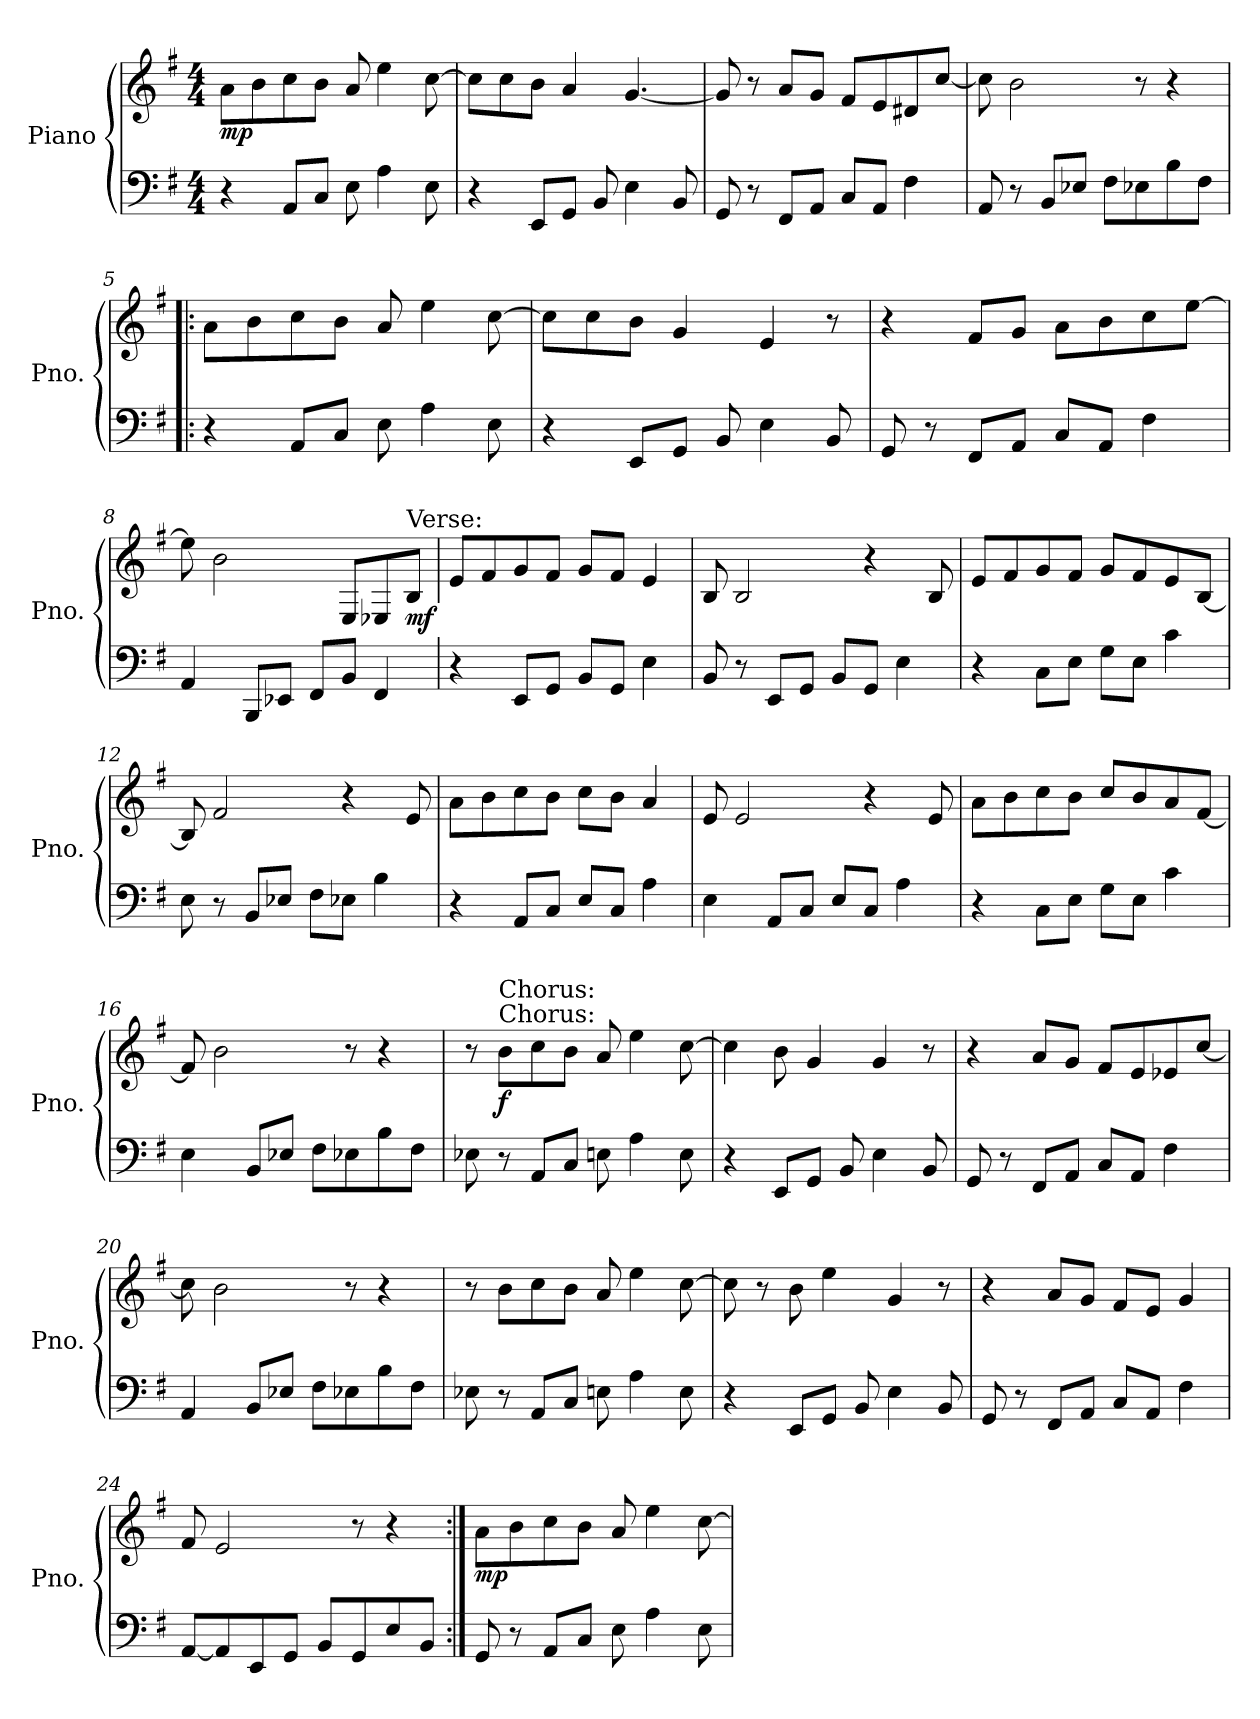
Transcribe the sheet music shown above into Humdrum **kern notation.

**kern	**kern	**dynam
*part1	*part1	*part1
*staff2	*staff1	*staff1/2
*I"Piano	*	*
*I'Pno.	*	*
*clefF4	*clefG2	*
*k[f#]	*k[f#]	*
*M4/4	*M4/4	*
*MM95	*MM95	*
=1	=1	=1
!	!	!LO:DY:b
4r	8a\L	mp
.	8b\	.
8AA/L	8cc\	.
8C/J	8b\J	.
8E\	8a/	.
4A\	4ee\	.
8E\	[8cc\	.
=2	=2	=2
4r	8cc\L]	.
.	8cc\	.
8EE/L	8b\J	.
8GG/J	4a/	.
8BB/	.	.
4E\	[4.g/	.
8BB/	.	.
=3	=3	=3
8GG/	8g/]	.
8r	8r	.
8FF#/L	8a/L	.
8AA/J	8g/J	.
8C/L	8f#/L	.
8AA/J	8e/	.
4F#\	8d#X/	.
.	[8cc/J	.
=4	=4	=4
8AA/	8cc\]	.
8r	2b\	.
8BB/L	.	.
8E-X/J	.	.
8F#\L	.	.
8E-X\	8r	.
8B\	4r	.
8F#\J	.	.
!!LO:LB:g=z
=5!|:	=5!|:	=5!|:
4r	8a\L	.
.	8b\	.
8AA/L	8cc\	.
8C/J	8b\J	.
8E\	8a/	.
4A\	4ee\	.
8E\	[8cc\	.
=6	=6	=6
4r	8cc\L]	.
.	8cc\	.
8EE/L	8b\J	.
8GG/J	4g/	.
8BB/	.	.
4E\	4e/	.
8BB/	8r	.
=7	=7	=7
8GG/	4r	.
8r	.	.
8FF#/L	8f#/L	.
8AA/J	8g/J	.
8C/L	8a\L	.
8AA/J	8b\	.
4F#\	8cc\	.
.	[8ee\J	.
=8	=8	=8
4AA/	8ee\]	.
.	2b\	.
8BBB/L	.	.
8EE-X/J	.	.
8FF#/L	.	.
8BB/J	8E/L	.
4FF#/	8E-X/	.
!	!LO:TX:a:t=Verse&colon;	!
!	!	!LO:DY:b
.	8B/J	mf
=9	=9	=9
4r	8e/L	.
.	8f#/	.
8EE/L	8g/	.
8GG/J	8f#/J	.
8BB/L	8g/L	.
8GG/J	8f#/J	.
4E\	4e/	.
!!LO:LB:g=z
=10	=10	=10
8BB/	8B/	.
8r	2B/	.
8EE/L	.	.
8GG/J	.	.
8BB/L	.	.
8GG/J	4r	.
4E\	.	.
.	8B/	.
=11	=11	=11
4r	8e/L	.
.	8f#/	.
8C\L	8g/	.
8E\J	8f#/J	.
8G\L	8g/L	.
8E\J	8f#/	.
4c\	8e/	.
.	[8B/J	.
=12	=12	=12
8E\	8B/]	.
8r	2f#/	.
8BB/L	.	.
8E-X/J	.	.
8F#\L	.	.
8E-X\J	4r	.
4B\	.	.
.	8e/	.
=13	=13	=13
4r	8a\L	.
.	8b\	.
8AA/L	8cc\	.
8C/J	8b\J	.
8E/L	8cc\L	.
8C/J	8b\J	.
4A\	4a/	.
=14	=14	=14
4E\	8e/	.
.	2e/	.
8AA/L	.	.
8C/J	.	.
8E/L	.	.
8C/J	4r	.
4A\	.	.
.	8e/	.
!!LO:LB:g=z
=15	=15	=15
4r	8a\L	.
.	8b\	.
8C\L	8cc\	.
8E\J	8b\J	.
8G\L	8cc/L	.
8E\J	8b/	.
4c\	8a/	.
.	[8f#/J	.
=16	=16	=16
4E\	8f#/]	.
.	2b\	.
8BB/L	.	.
8E-X/J	.	.
8F#\L	.	.
8E-X\	8r	.
8B\	4r	.
8F#\J	.	.
=17	=17	=17
8E-X\	8r	.
!	!LO:TX:a:t=Chorus&colon;	!
!	!LO:TX:a:t=Chorus&colon;	!
!	!	!LO:DY:b
8r	8b\L	f
8AA/L	8cc\	.
8C/J	8b\J	.
8En\	8a/	.
4A\	4ee\	.
8E\	[8cc\	.
=18	=18	=18
4r	4cc\]	.
8EE/L	8b\	.
8GG/J	4g/	.
8BB/	.	.
4E\	4g/	.
8BB/	8r	.
=19	=19	=19
8GG/	4r	.
8r	.	.
8FF#/L	8a/L	.
8AA/J	8g/J	.
8C/L	8f#/L	.
8AA/J	8e/	.
4F#\	8e-X/	.
.	[8cc/J	.
!!LO:LB:g=z
=20	=20	=20
4AA/	8cc\]	.
.	2b\	.
8BB/L	.	.
8E-X/J	.	.
8F#\L	.	.
8E-X\	8r	.
8B\	4r	.
8F#\J	.	.
=21	=21	=21
8E-X\	8r	.
8r	8b\L	.
8AA/L	8cc\	.
8C/J	8b\J	.
8En\	8a/	.
4A\	4ee\	.
8E\	[8cc\	.
=22	=22	=22
4r	8cc\]	.
.	8r	.
8EE/L	8b\	.
8GG/J	4ee\	.
8BB/	.	.
4E\	4g/	.
8BB/	8r	.
=23	=23	=23
8GG/	4r	.
8r	.	.
8FF#/L	8a/L	.
8AA/J	8g/J	.
8C/L	8f#/L	.
8AA/J	8e/J	.
4F#\	4g/	.
=24	=24	=24
[8AA/L	8f#/	.
8AA/]	2e/	.
8EE/	.	.
8GG/J	.	.
8BB/L	.	.
8GG/	8r	.
8E/	4r	.
8BB/J	.	.
!!LO:PB:g=z
=25:|!	=25:|!	=25:|!
!	!	!LO:DY:b
8GG/	8a\L	mp
8r	8b\	.
8AA/L	8cc\	.
8C/J	8b\J	.
8E\	8a/	.
4A\	4ee\	.
8E\	[8cc\	.
=	=	=
*-	*-	*-
